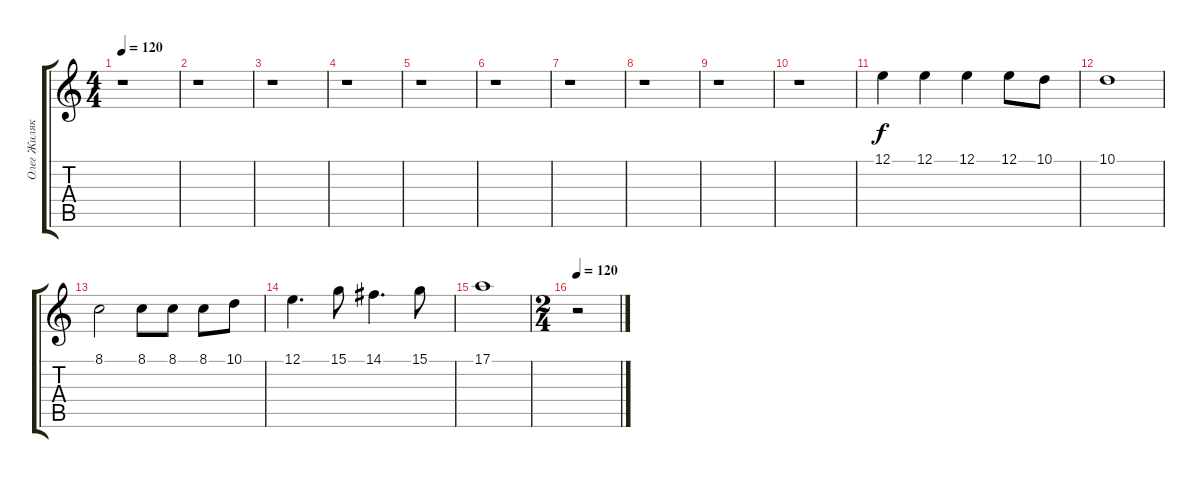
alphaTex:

\track ("Олег Жиляков" "Олег Жиляк") {instrument stringensemble1}
\staff {score tabs}
\tuning (E4 B3 G3 D3 A2 E2) {hide}
\ts (4 4)
\tempo 120
\clef g2
\ks c
r.1{dy f} |
r.1 |
r.1 |
r.1 |
r.1 |
r.1 |
r.1 |
r.1 |
r.1 |
r.1 |
12.1.4 12.1.4 12.1.4 12.1.8 10.1.8 |
10.1.1 |
8.1.2 8.1.8 8.1.8 8.1.8 10.1.8 |
12.1.4{d} 15.1.8 14.1.4{d} 15.1.8 |
17.1.1 |
\ts (2 4)
\tempo 120
r.2
